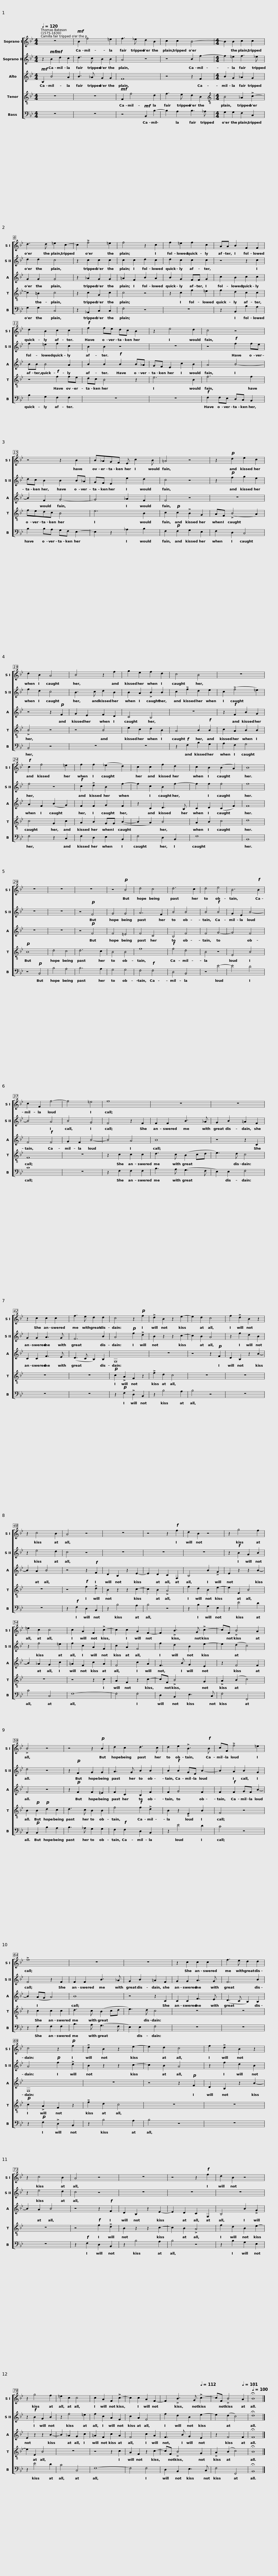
X:1
%%score [ 1 2 3 4 5 ]
L:1/8
Q:1/4=120
M:4/4
I:linebreak $
K:Bb
V:1 treble
V:2 treble
V:3 treble
V:4 treble-8
V:5 bass
V:1
 z8 |!mf! B2 f4 =e2 | f3 !courtesy!_e d2 B2 | c2 c2 B4- |$[M:4/4] B2 B2 c2 c2 | %5
 d3 d =e2 c2- | c2 !>!f4 =e2 | f4 z2 c2 |$ f2 =e2 f2 c2 | AA B2 F2 F2 | %10
 d2 B2 c2 c2 |$!f! f2 fe dc B2 | z2 e4 d2 | c4 z4 |$ z4 z2 B2 | %15
 B_AGF E c2 B | !courtesy!=A4 z4 |$ z2!p! d2 e2 c2 | d2 B2 A4 | B4 z2 f2 | %20
 g2 e2 f2 d2 |$ c4 B4 | z8 |!f! c2 f4 =e2 | f2 f2 (!courtesy!_e2 d2) |$ %25
 c2 c2 f2 d2 | c2 B2 (B2 A2) | B8 | z8 | z8 | %30
 z8 | z4!p! B4 |$ d4 c4 | d6 c2 | d4 e4 | %35
 B6!f! B2 | c2 F2 f4- | f4 =e4 | f8 |$ z8 | %40
 z8 | z2 c2 c2 c2 | f3 e d2 d2 |$ c4 z2!p! f2 | !>!d2 B2 z2 e2- | %45
 e2 d2 c4 | f2 !>!d2 B2 z2 | z2 c4 B2 | A4 z4 | z8 |$ %50
 z4 z2!f! f2 | d2 B2 z4 | z2 g4 f2 | =e2 c2 c4 | c2 A2 F2 !>!c2- | %55
 c2 c2 A2 F2- |$ F2 !>!B3 G !>!c2- | cF !>!B4 A2 | !>!B4 z4 | z4 z2!p! B2 |$ %60
 d2 c2 d3 c | d2 e2 !>!B3!f! B | cF !>!f4 =e2 | !>!f8 |$ z8 | %65
 z8 | z2 c2 c2 c2 | f3 e d2 d2 | c4 z2!p! f2 |$ !>!d2 B2 z2 e2- | %70
 e2 d2 c4 | f2 !>!d2 B2 z2 | z2 c4 B2 | A4 z4 | z8 | %75
 z4 z2!f! f2 |$ d2 B2 z4 | z2 g4 f2 | =e2 c2 c4 | c2 A2 F2 !>!c2- |$ %80
 c2 c2 A2 F2- | F2[Q:1/4=117] !>!B3[Q:1/4=114] G[Q:1/4=112] !>!c2- |[Q:1/4=110] c[Q:1/4=108]F[Q:1/4=105] !>!B4[Q:1/4=101] A2 |[Q:1/4=100] !fermata!B8 |] %84
V:2
 z2!mf!!mf! B2 d2 c2 | d3 c B2 B2 | A4 z4 | z4 B2 f2- |$[M:4/4] f2 =e2 f3 _e | %5
 d2 d2 c4 | z2 c2 c2 c2 | c2 c2 d2 c2 |$ d2 c2 c2 c2 | z4 z2 c2 | %10
 f2 =e2 f2 c2 |$ B2 B2 z4 | z8 | z4!f! f2 fe |$ dc B2 B2 B_A | %15
 GF E2 e2 d2 | c4 z4 |$ z2!p! f2 g2 e2 | f2 d2 c4 | B3 c d2 B2 | %20
 B2 A2 !>!B2 B2 |$ c2 !>!f2 d2 e2 | c2 (!>!f4 =e2) | f4 z4 |!f! c2 !>!d2 B2 f2- |$ %25
 f2 c2 B2 f2- | f2 f2 f4 | f8 | z8 | z8 | %30
 z4!p! F4 | G4 G4 |$ A6 F2 | B4 B4 | B4!f! B4 | %35
 G2 E2 B4- | B4 A4 | B4 G4 | F4 z2 F2 |$ F2 F2 B3 _A | %40
 G2 B2 =A2 F2 | G2 G2 A3 G | F6 B2 |$ A4!p! f2 !>!d2 | B2 z2 z2 c2- | %45
 c2 B2 A4 | z2 f2 d2 B2 | z2 e4 d2 | c4 z4 | z8 |$ %50
 z8 | z8 | z2!f! B2 G2 B2 | z2 f4 =e2 | f2 c2 A2 F2 | %55
 c2 A2 F4 |$ f2 d2 B2 e2- | e2 (d2 c4) | d4 z4 | z2!p! F2 G2 G2 |$ %60
 A3 G B2 B2 | B2!f! B2 GE B2- | B2 A2 B2 G2 | F4 z2 F2 |$ F2 F2 B3 _A | %65
 G2 B2 !courtesy!=A2 F2 | G2 G2 A3 G | F6 B2 | A4!p! f2 !>!d2 |$ B2 z2 z2 c2- | %70
 c2 B2 A4 | z2 f2 d2 B2 | z2 e4 d2 | c4 z4 | z8 | %75
 z8 |$ z8 | z2!f! B2 G2 B2 | z2 f4 =e2 | f2 c2 A2 F2 |$ %80
 c2 A2 F4 | f2 d2 B2 e2- | e2 (d2 c4) | !fermata!d8 |] %84
V:3
!mf! B,2 B4 A2 | B3 _A G2 G2 | F8 | z4 z2 F2 |$[M:4/4] B2 G2 _A2 G2 | %5
 G2 G2 G4 | z2 _A2 G2 G2 | !courtesy!=A2 F2 B2 A2 |$ B2 G2 FF G2 | c2 B2 c2 c2 | %10
 BB B4 A2 |$ B2 B2!f! B2 B_A | GF E2 c2 B2 | A4 B4- |$ B2 F2 G4- | %15
 G4 _A2 F2 | F4 z4 |$ z8 | z4 z2!p! F2 | G2 E2 F2 D2 | %20
 C4 B,4 |$ z8 | z2!f! F2 B2 G2 | A2 F2 (B2 G2) | F2 F2 G2 F2 |$ %25
 z2 C2 D3 B, | C2 D2 (C2 F2) | F8 | z8 | z8 | %30
 z4!p! F4 | F4 =E4 |$ F4 C4 | B,4 F4 | F4 G4- | %35
 G4 F4 | F4!f! F4 | G2 F2 B4- | B4 A4 |$ B8 | %40
 z4 z2 C2 | C2 C2 F3 E | (D3 C B,2) B,2 |$ F,8 | z8 | %45
 z4 z2!p! F2 | D2 B,2 z2 B2- | B2 A2 B4 | z4 z2!f! F2 | D2 B,2 z2 E2- |$ %50
 E2 D2 C2 F,2 | B,4 B2 !>!G2 | E2 z2 z2 B2- | B2 _A2 G2 c2 | !courtesy!=A2 F2 c2 A2 | %55
 F4 c2 A2 |$ F3 B G2 E2 | z2 F4 F2 | F4 z4 | z2!p! F2 F2 =E2 |$ %60
 F2 C2 B,2 F2 | F2 G4 F2 | F2!f! F2 GF B2- | B2 (AG A4) |$ B8 | %65
 z4 z2 C2 | C2 C2 F3 E | (D3 C B,2) B,2 | F,8 |$ z8 | %70
 z4 z2!p! F2 | D2 B,2 z2 B2- | B2 A2 B4 | z4 z2!f! F2 | D2 B,2 z2 E2- | %75
 E2 D2 C2 F,2 |$ B,4 B2 !>!G2 | E2 z2 z2 B2- | B2 _A2 G2 c2 | !courtesy!=A2 F2 c2 A2 |$ %80
 F4 c2 A2 | F3 B G2 E2 | z2 F4 F2 | !fermata!F8 |] %84
V:4
 z8 | z8 |!mf! F2 f4 d2 | f3 e d2 B2 |$[M:4/4][K:treble-8] B4 _A2 !>!c2- | %5
 c2 =B2 c4 | z2 c2 G2 c2 | c4 z4 |$ z2 c2 f2 =e2 | f2 d2 c2 c2 | %10
 z4!f! f2 fe |$ dc B4 z2 | e6 B2 | f6 f2 |$ fedc B4 | %15
 e6 B2 | c2!p! c2 !>!B2 G2 |$ AF (!>!B4 A2) | !>!B4 z4 | z4 B4 | %20
 e2 c2 d2 B2 |$ A4 B2!f! B2 | c2 A2 B2 B2 | c4 G2 c2 | A2 B2 GG (B2- |$ %25
 B2 A2) B4 | A2 B2 c4 | d8 |!p! B8 | d4 c4 | %30
 d6 c2 | B4 B4 |$ f8 |!f! f4 d4 | B4 z4 | %35
 E4 B4 | F8 | z8 | z2 c2 c2 c2 |$ d3 c (B2 cd | %40
 e3) d c4 | z8 | z8 |$!p! c2 !>!A2 F2 z2 | !>!f2 d2 c4 | %45
 z8 | z8 | z8 | z4!f! f2 !>!d2 | B2 z2 z2 c2- |$ %50
 c2 B2 !>!A4 | f2 d2 B2 e2- | e2 E2 B4 | z8 | z4 z2 c2 | %55
 A2 F2 z2 c2- |$ cF !>!B4 G2 | !>!A2 (B2 c4) | B2!p! B2!p! d2 c2 | d3 c B2 B2 |$ %60
 f4!f! f2 !>!d2 | B2 z2 !>!E2 B2 | F4 z4 | z2 c2 c2 c2 |$ d3 c (B2 cd | %65
 e3) d c4 | z8 | z8 |!p! c2 !>!A2 F2 z2 |$ !>!f2 d2 c4 | %70
 z8 | z8 | z8 | z4!f! f2 !>!d2 | B2 z2 z2 c2- | %75
 c2 B2 !>!A4 |$ f2 d2 B2 e2- | e2 E2 B4 | z8 | z4 z2 c2 |$ %80
 A2 F2 z2 c2- | cF !>!B4 G2 | !>!A2 (B2 c4) | !fermata!B8 |] %84
V:5
 z8 | z8 | z4!mf! B,,2 B,2- | B,2 A,2 B,3 _A, |$[M:4/4] G,2 G,2 F,2 C,2 | %5
 G,2 G,2 C,4 | z2 _A,,2 C,2 C,2 | F,4 z4 |$ z8 | z2 B,,2 B,2 A,2 | %10
 B,2 G,2 F,2 F,2 |$ z8 | z8 |!f! F,2 F,E, D,C, B,,2 |$ B,2 B,A, G,F, E,2- | %15
 E,2 z2 _A,2 B,2 | F,2!p! F,2 G,2 E,2 |$ F,2 D,2 C,4 | B,,4 z4 | z8 | %20
 z8 |$ z2!f! F,2 B,2 G,2 | A,2 F,2 G,4 | F,4 z2 C,2 | F,2 D,2 E,2 B,,2 |$ %25
 F,4 D,2 B,,2 | F,8 | B,,8 | z4!p! B,,4 | B,4 A,4 | %30
 B,6 A,2 | G,4 G,4 |$ F,4!f! F,4 | D,4 B,,4 | z4 E4- | %35
 E4 D4 | C8 | z8 | z2 F,2 F,2 F,2 |$ B,3 A, (G,3 F, | %40
 E,2) E,2 F,4 | z8 | z8 |$ z2!p! F,2 !>!D,2 B,,2 | z2 B,4 A,2 | %45
 B,4 z4 | z8 | z8 | z2!f! F,2 D,2 B,,2 | z2 B,4 A,2 |$ %50
 B,4 z4 | z2 B,2 G,2 E,2 | z2 E4 D2 | C4 C,4 | F,8- | %55
 F,4 F,4 |$ D,2 B,,2 E,3 C, | F,4 F,,4 | B,,2!p! B,,2 B,2 A,2 | B,3 _A, G,2 G,2 |$ %60
 F,2!f! F,2 D,2 B,,2 | z2 E4 D2 | C4 z4 | z2 F,2 F,2 F,2 |$ B,3 A, (G,3 F, | %65
 E,2) E,2 F,4 | z8 | z8 | z2!p! F,2 !>!D,2 B,,2 |$ z2 B,4 A,2 | %70
 B,4 z4 | z8 | z8 | z2!f! F,2 D,2 B,,2 | z2 B,4 A,2 | %75
 B,4 z4 |$ z2 B,2 G,2 E,2 | z2 E4 D2 | C4 C,4 | F,8- |$ %80
 F,4 F,4 | D,2 B,,2 E,3 C, | F,4 F,,4 | !fermata!B,,8 |] %84
